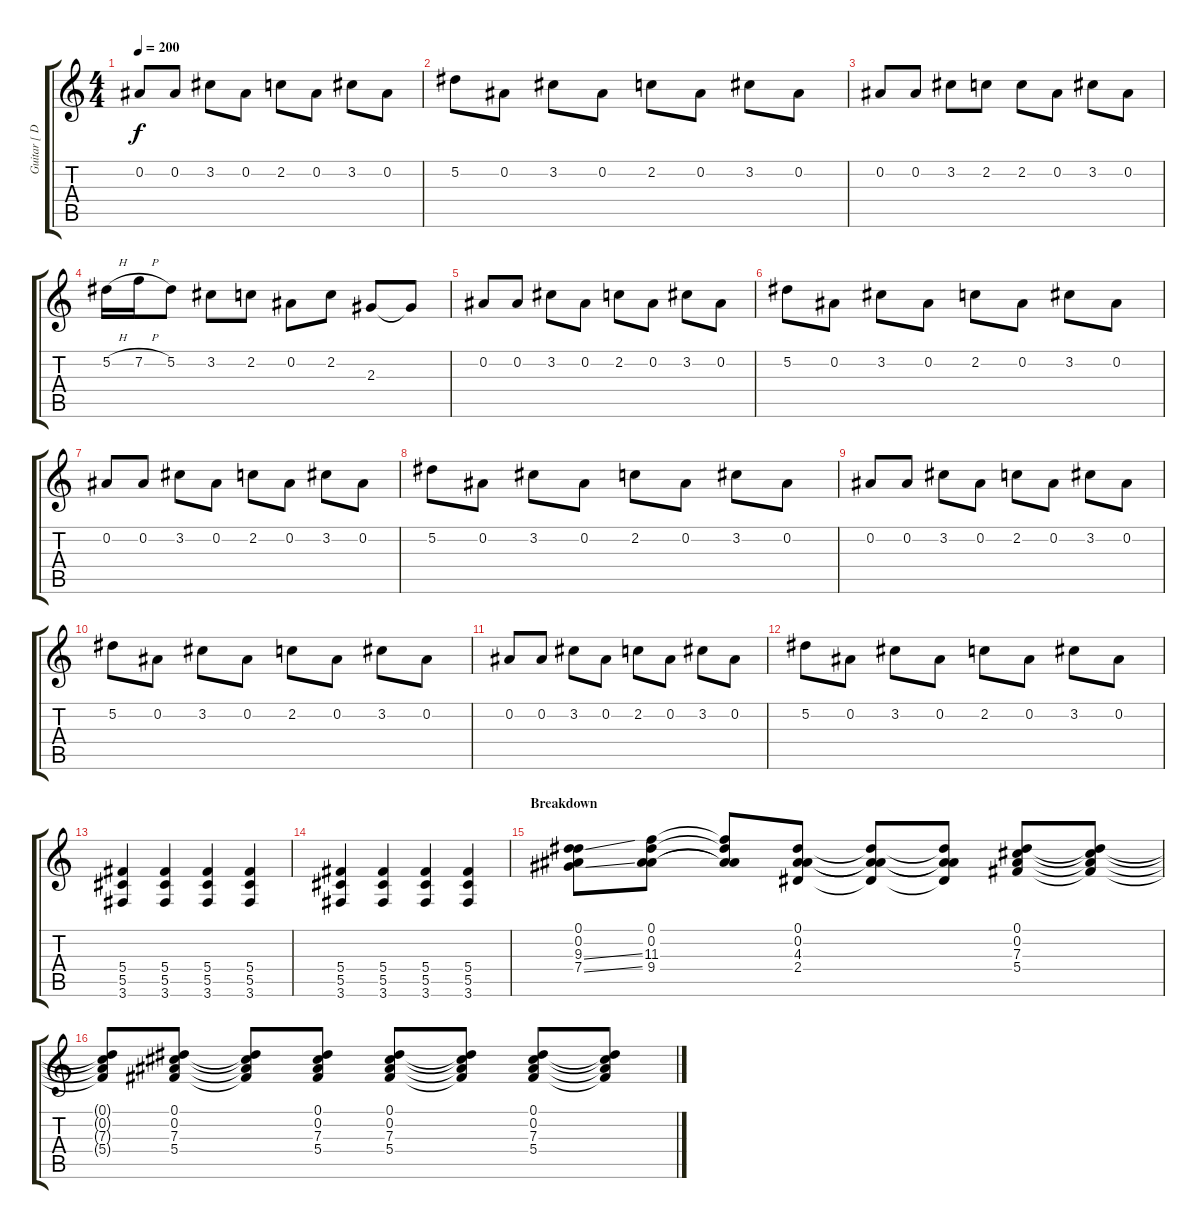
\track ("Guitar [ Dalas Green ]" "Guitar [ D") {instrument distortionguitar}
\staff {score tabs}
\tuning (Eb4 Bb3 Gb3 Db3 Ab2 Eb2) {hide}
\ts (4 4)
\tempo 200
\clef g2
\ks c
0.2.8{dy f} 0.2.8 3.2.8 0.2.8 2.2.8 0.2.8 3.2.8 0.2.8 |
5.2.8 0.2.8 3.2.8 0.2.8 2.2.8 0.2.8 3.2.8 0.2.8 |
0.2.8 0.2.8 3.2.8 2.2.8 2.2.8 0.2.8 3.2.8 0.2.8 |
5.2{h}.16 7.2{h}.16 5.2.8 3.2.8 2.2.8 0.2.8 2.2.8 2.3.8 2.3{t}.8 |
0.2.8 0.2.8 3.2.8 0.2.8 2.2.8 0.2.8 3.2.8 0.2.8 |
5.2.8 0.2.8 3.2.8 0.2.8 2.2.8 0.2.8 3.2.8 0.2.8 |
0.2.8 0.2.8 3.2.8 0.2.8 2.2.8 0.2.8 3.2.8 0.2.8 |
5.2.8 0.2.8 3.2.8 0.2.8 2.2.8 0.2.8 3.2.8 0.2.8 |
0.2.8 0.2.8 3.2.8 0.2.8 2.2.8 0.2.8 3.2.8 0.2.8 |
5.2.8 0.2.8 3.2.8 0.2.8 2.2.8 0.2.8 3.2.8 0.2.8 |
0.2.8 0.2.8 3.2.8 0.2.8 2.2.8 0.2.8 3.2.8 0.2.8 |
5.2.8 0.2.8 3.2.8 0.2.8 2.2.8 0.2.8 3.2.8 0.2.8 |
(5.4 5.5 3.6).4 (5.4 5.5 3.6).4 (5.4 5.5 3.6).4 (5.4 5.5 3.6).4 |
(5.4 5.5 3.6).4 (5.4 5.5 3.6).4 (5.4 5.5 3.6).4 (5.4 5.5 3.6).4 |
\section ("" "Breakdown")
(0.1 0.2 9.3{ss} 7.4{ss}).8{volume 7 instrument electricguitarjazz} (0.1 0.2 11.3 9.4).8 (0.1{t} 0.2{t} 11.3{t} 9.4{t}).8 (0.1 0.2 4.3 2.4).8 (0.1{t} 0.2{t} 4.3{t} 2.4{t}).8 (0.1{t} 0.2{t} 4.3{t} 2.4{t}).8 (0.1 0.2 7.3 5.4).8 (0.1{t} 0.2{t} 7.3{t} 5.4{t}).8 |
(0.1{t} 0.2{t} 7.3{t} 5.4{t}).8 (0.1 0.2 7.3 5.4).8 (0.1{t} 0.2{t} 7.3{t} 5.4{t}).8 (0.1 0.2 7.3 5.4).8 (0.1 0.2 7.3 5.4).8 (0.1{t} 0.2{t} 7.3{t} 5.4{t}).8 (0.1 0.2 7.3 5.4).8 (0.1{t} 0.2{t} 7.3{t} 5.4{t}).8
